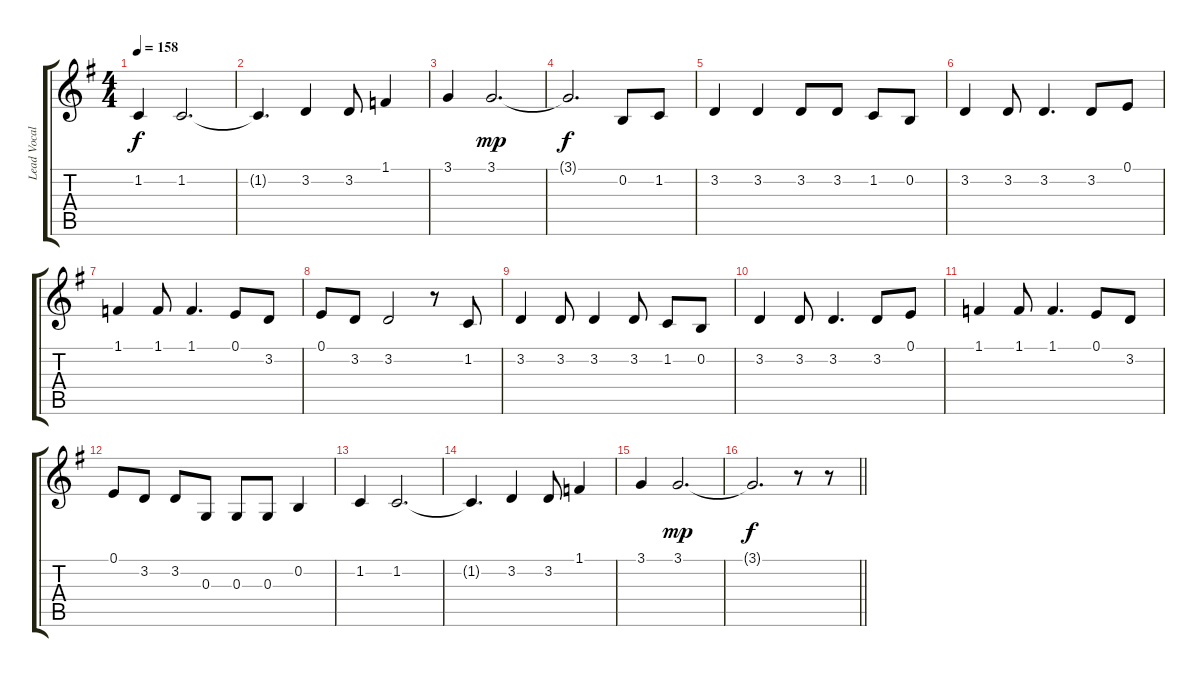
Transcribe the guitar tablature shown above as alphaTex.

\track ("Lead Vocal" "Lead Vocal") {instrument lead6voice}
\staff {score tabs}
\tuning (E4 B3 G3 D3 A2 E2) {hide}
\ts (4 4)
\tempo 158
\clef g2
\ks g
1.2.4{dy f} 1.2.2{d} |
1.2{t}.4{d} 3.2.4 3.2.8 1.1.4 |
3.1.4 3.1.2{d dy mp} |
3.1{t}.2{d dy f} 0.2.8 1.2.8 |
3.2.4 3.2.4 3.2.8 3.2.8 1.2.8 0.2.8 |
3.2.4 3.2.8 3.2.4{d} 3.2.8 0.1.8 |
1.1.4 1.1.8 1.1.4{d} 0.1.8 3.2.8 |
0.1.8 3.2.8 3.2.2 r.8 1.2.8 |
3.2.4 3.2.8 3.2.4 3.2.8 1.2.8 0.2.8 |
3.2.4 3.2.8 3.2.4{d} 3.2.8 0.1.8 |
1.1.4 1.1.8 1.1.4{d} 0.1.8 3.2.8 |
0.1.8 3.2.8 3.2.8 0.3.8 0.3.8 0.3.8 0.2.4 |
1.2.4 1.2.2{d} |
1.2{t}.4{d} 3.2.4 3.2.8 1.1.4 |
3.1.4 3.1.2{d dy mp} |
\barLineRight lightlight
3.1{t}.2{d dy f} r.8 r.8
